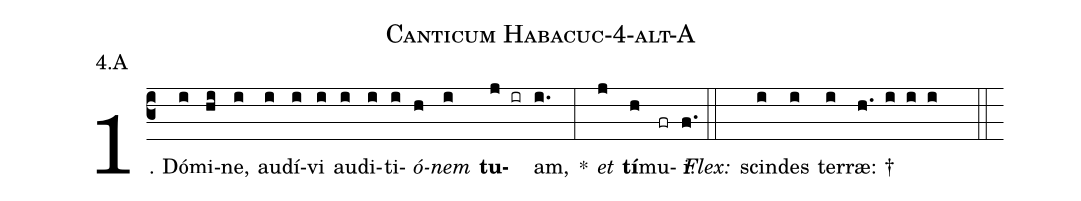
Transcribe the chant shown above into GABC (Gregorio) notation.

name: Canticum Habacuc-4-alt-A;
annotation: 4.A;
%%
(c3)1. Dó(i)mi(hi)ne,(i) au(i)dí(i)vi(i) au(i)di(i)ti(i)<i>ó</i>(h)<i>nem</i>(i) <b>tu</b>(j ir)am,(i.) *(:) <i>et</i>(j) <b>tí</b>(h)mu(fr)i.(f.) (::)
<i>Flex:</i>()  scin(i)des(i) ter(i)ræ: †(h. i i i  ::)
